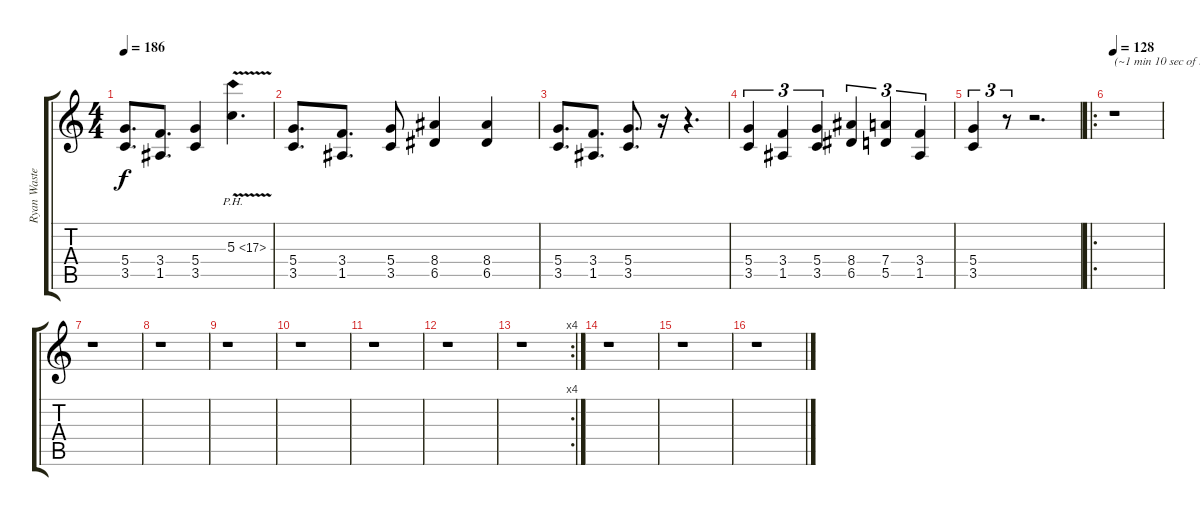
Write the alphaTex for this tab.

\track ("Ryan Waste (Left)" "Ryan Waste") {instrument distortionguitar}
\staff {score tabs}
\tuning (E4 B3 G3 D3 A2 E2) {hide}
\ts (4 4)
\tempo 186
\clef g2
\ks c
(5.4 3.5).8{d dy f} (3.4 1.5).8{d} (5.4 3.5).4 5.3{ph 12 v}.4{d} |
(5.4 3.5).8{d} (3.4 1.5).8{d} (5.4 3.5).8 (8.4 6.5).4 (8.4 6.5).4 |
(5.4 3.5).8{d} (3.4 1.5).8{d} (5.4 3.5).8{d} r.16 r.4{d} |
(5.4 3.5).4{tu (3 2)} (3.4 1.5).4{tu (3 2)} (5.4 3.5).4{tu (3 2)} (8.4 6.5).4{tu (3 2)} (7.4 5.5).4{tu (3 2)} (3.4 1.5).4{tu (3 2)} |
(5.4 3.5).4{tu (3 2)} r.8{tu (3 2)} r.2{d} |
\ro
\tempo 128
r.1{txt "(~1 min 10 sec of silence)"} |
r.1 |
r.1 |
r.1 |
r.1 |
r.1 |
r.1 |
\rc 4
r.1 |
r.1 |
r.1 |
r.1
